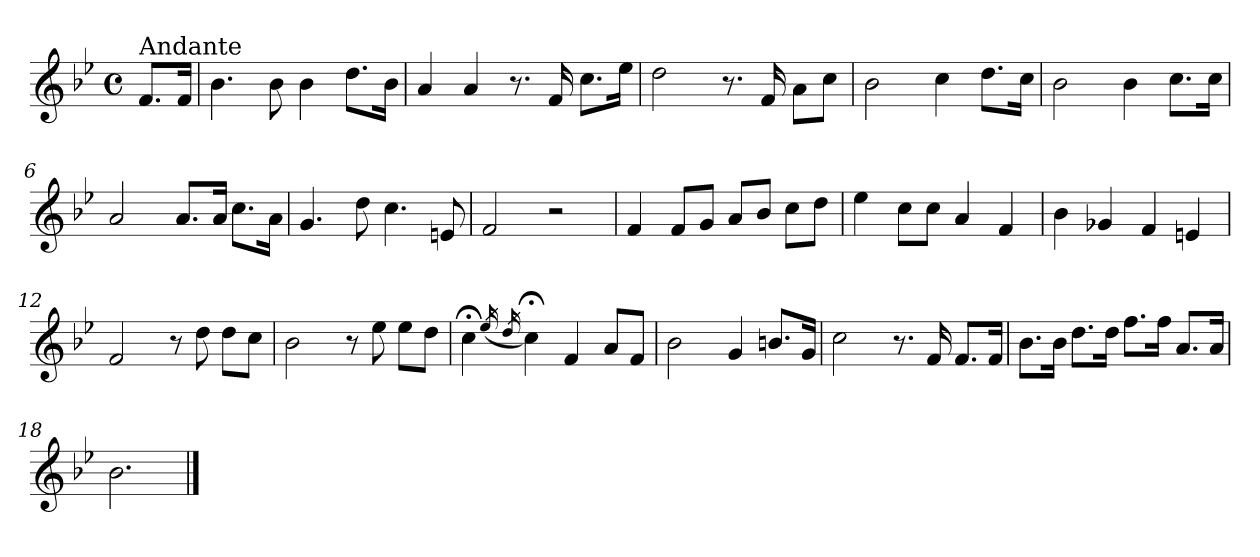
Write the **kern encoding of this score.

**kern
*part1
*staff1
*clefG2
*k[b-e-]
*B-:
*M4/4
*met(c)
=
!LO:TX:a:t=Andante
8.f/L
16f/Jk
=1
4.b-\
8b-\
4b-\
8.dd\L
16b-\Jk
=2
4a/
4a/
8.r
16f/
8.cc\L
16ee-\Jk
=3
2dd\
8.r
16f/
8a\L
8cc\J
=4
2b-\
4cc\
8.dd\L
16cc\Jk
!!LO:LB:g=z
=5
2b-\
4b-\
8.cc\L
16cc\Jk
=6
2a/
8.a/L
16a/Jk
8.cc\L
16a\Jk
=7
4.g/
8dd\
4.cc\
8en/
=8
2f/
2r
=9
4f/
8f/L
8g/J
8a/L
8b-/J
8cc\L
8dd\J
!!LO:LB:g=z
=10
4ee-\
8cc\L
8cc\J
4a/
4f/
=11
4b-\
4g-X/
4f/
4en/
=12
2f/
8r
8dd\
8dd\L
8cc\J
=13
2b-\
8r
8ee-\
8ee-\L
8dd\J
=14
4cc;<\
(<16qee-/
16qdd/
4cc;<\)
4f/
8a/L
8f/J
=15
2b-\
4g/
8.bn/L
16g/Jk
!!LO:LB:g=z
=16
2cc\
8.r
16f/
8.f/L
16f/Jk
=17
8.b-\L
16b-\Jk
8.dd\L
16dd\Jk
8.ff\L
16ff\Jk
8.a/L
16a/Jk
=18
2.b-\
==
*-
